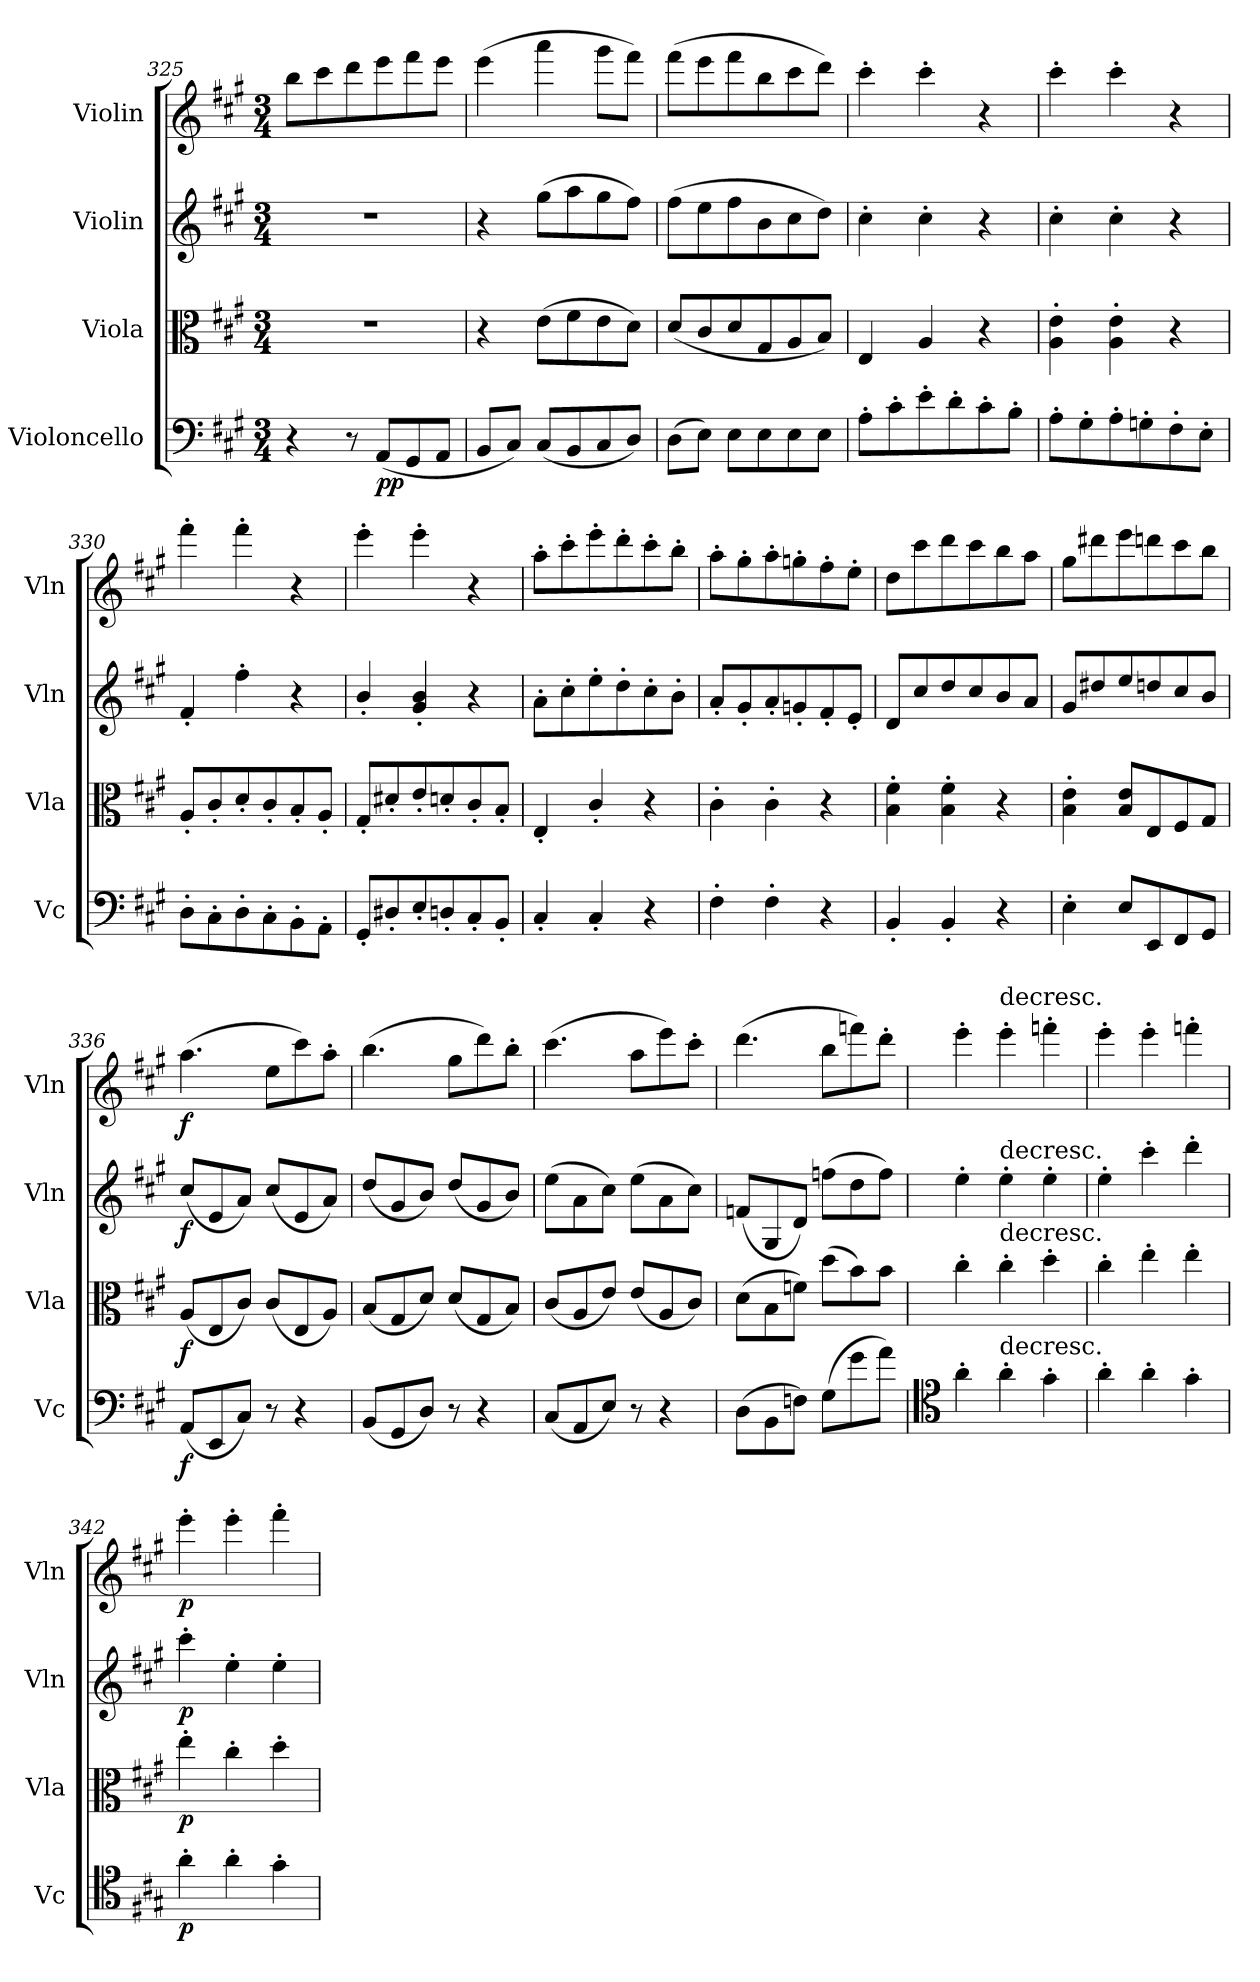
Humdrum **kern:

**kern	**dynam	**kern	**dynam	**kern	**dynam	**kern	**dynam
*part4	*part4	*part3	*part3	*part2	*part2	*part1	*part1
*staff4	*staff4	*staff3	*staff3	*staff2	*staff2	*staff1	*staff1
*I"Violoncello	*	*I"Viola	*	*I"Violin	*	*I"Violin	*
*I'Vc	*	*I'Vla	*	*I'Vln	*	*I'Vln	*
*clefF4	*	*clefC3	*	*clefG2	*	*clefG2	*
*k[f#c#g#]	*	*k[f#c#g#]	*	*k[f#c#g#]	*	*k[f#c#g#]	*
*M3/4	*	*M3/4	*	*M3/4	*	*M3/4	*
=325	=325	=325	=325	=325	=325	=325	=325
4r	.	2.r	.	2.r	.	8bb\L	.
.	.	.	.	.	.	8ccc#\	.
8r	.	.	.	.	.	8ddd\	.
(8AA/L	pp	.	.	.	.	8eee\	.
8GG#/	.	.	.	.	.	8fff#\	.
8AA/J	.	.	.	.	.	8eee\J	.
=326	=326	=326	=326	=326	=326	=326	=326
8BB/L	.	4r	.	4r	.	(4eee\	.
8C#/J)	.	.	.	.	.	.	.
(8C#/L	.	(8e\L	.	(8gg#\L	.	4aaa\	.
8BB/	.	8f#\	.	8aa\	.	.	.
8C#/	.	8e\	.	8gg#\	.	8ggg#\L	.
8D/J)	.	8d\J)	.	8ff#\J)	.	8fff#\J)	.
=327	=327	=327	=327	=327	=327	=327	=327
(8D\L	.	(8d/L	.	(8ff#\L	.	(8fff#\L	.
8E\J)	.	8c#/	.	8ee\	.	8eee\	.
8E\L	.	8d/	.	8ff#\	.	8fff#\	.
8E\	.	8G#/	.	8b\	.	8bb\	.
8E\	.	8A/	.	8cc#\	.	8ccc#\	.
8E\J	.	8B/J)	.	8dd\J)	.	8ddd\J)	.
=328	=328	=328	=328	=328	=328	=328	=328
8A'\L	.	4E/	.	4cc#'\	.	4ccc#'\	.
8c#'\	.	.	.	.	.	.	.
8e'\	.	4A/	.	4cc#'\	.	4ccc#'\	.
8d'\	.	.	.	.	.	.	.
8c#'\	.	4r	.	4r	.	4r	.
8B'\J	.	.	.	.	.	.	.
=329	=329	=329	=329	=329	=329	=329	=329
8A'\L	.	4A'\ 4e'\	.	4cc#'\	.	4ccc#'\	.
8G#'\	.	.	.	.	.	.	.
8A'\	.	4A'\ 4e'\	.	4cc#'\	.	4ccc#'\	.
8Gn'\	.	.	.	.	.	.	.
8F#'\	.	4r	.	4r	.	4r	.
8E'\J	.	.	.	.	.	.	.
=330	=330	=330	=330	=330	=330	=330	=330
8D'\L	.	8A'/L	.	4f#'/	.	4fff#'\	.
8C#'\	.	8c#'/	.	.	.	.	.
8D'\	.	8d'/	.	4ff#'\	.	4fff#'\	.
8C#'\	.	8c#'/	.	.	.	.	.
8BB'\	.	8B'/	.	4r	.	4r	.
8AA'\J	.	8A'/J	.	.	.	.	.
=331	=331	=331	=331	=331	=331	=331	=331
8GG#'/L	.	8G#'/L	.	4b'/	.	4eee'\	.
8D#X'/	.	8d#X'/	.	.	.	.	.
8E'/	.	8e'/	.	4g#'/ 4b'/	.	4eee'\	.
8Dn'/	.	8dn'/	.	.	.	.	.
8C#'/	.	8c#'/	.	4r	.	4r	.
8BB'/J	.	8B'/J	.	.	.	.	.
=332	=332	=332	=332	=332	=332	=332	=332
4C#'/	.	4E'/	.	8a'\L	.	8aa'\L	.
.	.	.	.	8cc#'\	.	8ccc#'\	.
4C#'/	.	4c#'/	.	8ee'\	.	8eee'\	.
.	.	.	.	8dd'\	.	8ddd'\	.
4r	.	4r	.	8cc#'\	.	8ccc#'\	.
.	.	.	.	8b'\J	.	8bb'\J	.
=333	=333	=333	=333	=333	=333	=333	=333
4F#'\	.	4c#'\	.	8a'/L	.	8aa'\L	.
.	.	.	.	8g#'/	.	8gg#'\	.
4F#'\	.	4c#'\	.	8a'/	.	8aa'\	.
.	.	.	.	8gn'/	.	8ggn'\	.
4r	.	4r	.	8f#'/	.	8ff#'\	.
.	.	.	.	8e'/J	.	8ee'\J	.
=334	=334	=334	=334	=334	=334	=334	=334
4BB'/	.	4B'\ 4f#'\	.	8d/L	.	8dd\L	.
.	.	.	.	8cc#/	.	8ccc#\	.
4BB'/	.	4B'\ 4f#'\	.	8dd/	.	8ddd\	.
.	.	.	.	8cc#/	.	8ccc#\	.
4r	.	4r	.	8b/	.	8bb\	.
.	.	.	.	8a/J	.	8aa\J	.
=335	=335	=335	=335	=335	=335	=335	=335
4E'\	.	4B'\ 4e'\	.	8g#/L	.	8gg#\L	.
.	.	.	.	8dd#X/	.	8ddd#X\	.
8E/L	.	8B/ 8e/L	.	8ee/	.	8eee\	.
8EE/	.	8E/	.	8ddn/	.	8dddn\	.
8FF#/	.	8F#/	.	8cc#/	.	8ccc#\	.
8GG#/J	.	8G#/J	.	8b/J	.	8bb\J	.
=336	=336	=336	=336	=336	=336	=336	=336
(8AA/L	f	(8A/L	f	(8cc#/L	f	(4.aa\	f
8EE/	.	8E/	.	8e/	.	.	.
8C#/J)	.	8c#/J)	.	8a/J)	.	.	.
8r	.	(8c#/L	.	(8cc#/L	.	8ee\L	.
4r	.	8E/	.	8e/	.	8ccc#\)	.
.	.	8A/J)	.	8a/J)	.	8aa'\J	.
=337	=337	=337	=337	=337	=337	=337	=337
(8BB/L	.	(8B/L	.	(8dd/L	.	(4.bb\	.
8GG#/	.	8G#/	.	8g#/	.	.	.
8D/J)	.	8d/J)	.	8b/J)	.	.	.
8r	.	(8d/L	.	(8dd/L	.	8gg#\L	.
4r	.	8G#/	.	8g#/	.	8ddd\)	.
.	.	8B/J)	.	8b/J)	.	8bb'\J	.
=338	=338	=338	=338	=338	=338	=338	=338
(8C#/L	.	(8c#/L	.	(8ee\L	.	(4.ccc#\	.
8AA/	.	8A/	.	8a\	.	.	.
8E/J)	.	8e/J)	.	8cc#\J)	.	.	.
8r	.	(8e/L	.	(8ee\L	.	8aa\L	.
4r	.	8A/	.	8a\	.	8eee\)	.
.	.	8c#/J)	.	8cc#\J)	.	8ccc#'\J	.
=339	=339	=339	=339	=339	=339	=339	=339
(8D\L	.	(8d\L	.	(8fn/L	.	(4.ddd\	.
8BB\	.	8B\	.	8G#/	.	.	.
8Fn\J)	.	8fn\J)	.	8d/J)	.	.	.
(8G#\L	.	(8dd\L	.	(8ffn\L	.	8bb\L	.
8g#\	.	8b\)	.	8dd\	.	8fffn\)	.
8a\J)	.	8b\J	.	8ff\J)	.	8ddd'\J	.
=340	=340	=340	=340	=340	=340	=340	=340
*clefC4	*	*	*	*	*	*	*
4a'\	.	4cc#'\	.	4ee'\	.	4eee'\	.
!	!	!	!	!	!	!LO:TX:t=decresc.	!
!	!	!	!	!LO:TX:t=decresc.	!	!	!
!	!	!LO:TX:t=decresc.	!	!	!	!	!
!LO:TX:t=decresc.	!	!	!	!	!	!	!
4a'\	.	4cc#'\	.	4ee'\	.	4eee'\	.
4g#'\	.	4dd'\	.	4ee'\	.	4fffn'\	.
=341	=341	=341	=341	=341	=341	=341	=341
4a'\	.	4cc#'\	.	4ee'\	.	4eee'\	.
4a'\	.	4ee'\	.	4ccc#'\	.	4eee'\	.
4g#'\	.	4ee'\	.	4ddd'\	.	4fffn'\	.
=342	=342	=342	=342	=342	=342	=342	=342
4a'\	p	4ee'\	p	4ccc#'\	p	4eee'\	p
4a'\	.	4cc#'\	.	4ee'\	.	4eee'\	.
4g#'\	.	4dd'\	.	4ee'\	.	4fff#'\	.
=	=	=	=	=	=	=	=
*-	*-	*-	*-	*-	*-	*-	*-
